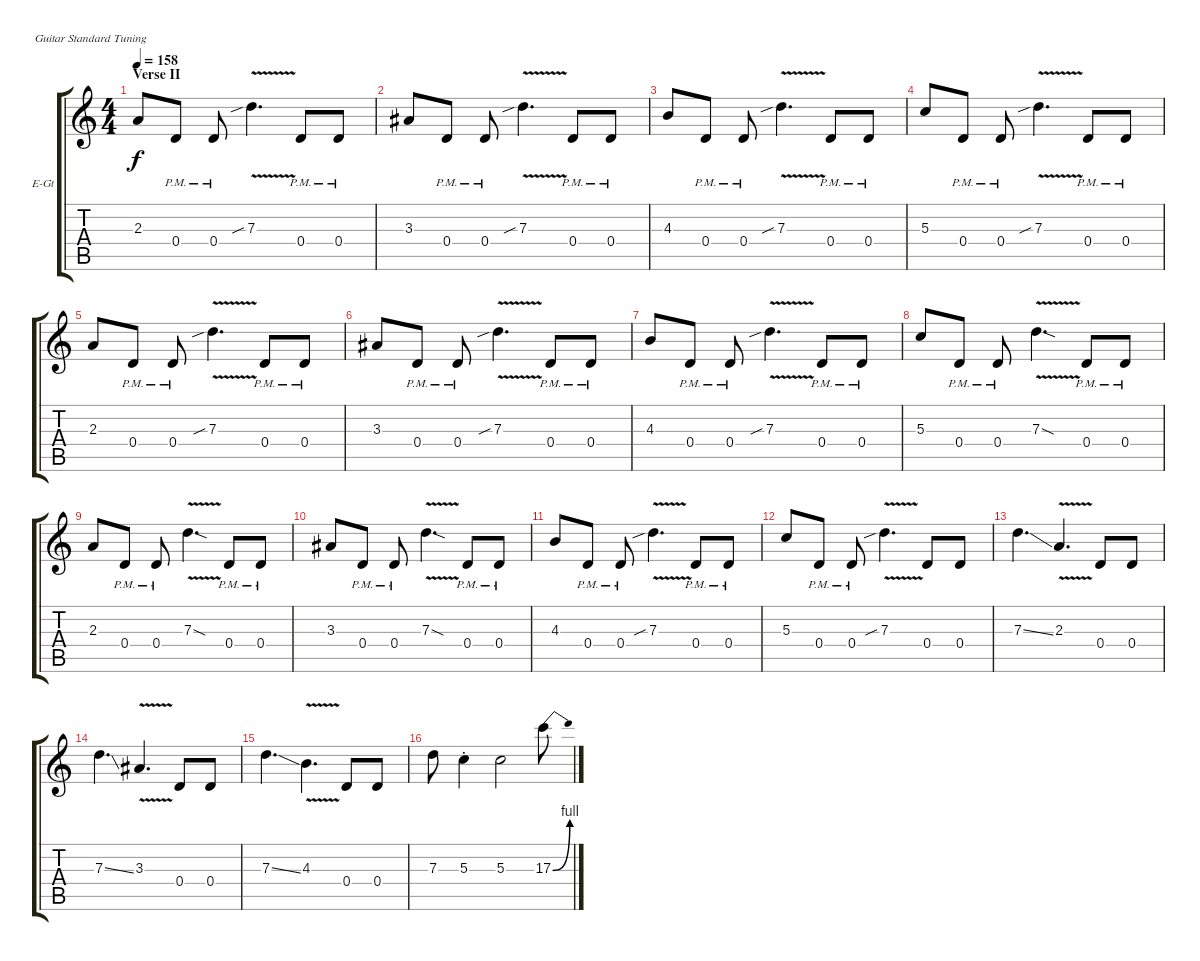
\bracketExtendMode groupsimilarinstruments
\firstSystemTrackNameOrientation horizontal
\otherSystemsTrackNameOrientation horizontal
\track ("Guitar -" "E-Gt") {instrument distortionguitar}
\staff {score tabs}
\tuning (E4 B3 G3 D3 A2 E2)
\ts (4 4)
\section ("" "Verse II")
\tempo 158
\clef g2
\ks c
2.3.8{dy f} 0.4{pm}.8 0.4{pm}.8 7.3{v sib}.4{d} 0.4{pm}.8 0.4{pm}.8 |
3.3.8 0.4{pm}.8 0.4{pm}.8 7.3{v sib}.4{d} 0.4{pm}.8 0.4{pm}.8 |
4.3.8 0.4{pm}.8 0.4{pm}.8 7.3{v sib}.4{d} 0.4{pm}.8 0.4{pm}.8 |
5.3.8 0.4{pm}.8 0.4{pm}.8 7.3{v sib}.4{d} 0.4{pm}.8 0.4{pm}.8 |
2.3.8 0.4{pm}.8 0.4{pm}.8 7.3{v sib}.4{d} 0.4{pm}.8 0.4{pm}.8 |
3.3.8 0.4{pm}.8 0.4{pm}.8 7.3{v sib}.4{d} 0.4{pm}.8 0.4{pm}.8 |
4.3.8 0.4{pm}.8 0.4{pm}.8 7.3{v sib}.4{d} 0.4{pm}.8 0.4{pm}.8 |
5.3.8 0.4{pm}.8 0.4{pm}.8 7.3{v sod}.4{d} 0.4{pm}.8 0.4{pm}.8 |
2.3.8 0.4{pm}.8 0.4{pm}.8 7.3{v sod}.4{d} 0.4{pm}.8 0.4{pm}.8 |
3.3.8 0.4{pm}.8 0.4{pm}.8 7.3{v sod}.4{d} 0.4{pm}.8 0.4{pm}.8 |
4.3.8 0.4{pm}.8 0.4{pm}.8 7.3{v sib}.4{d} 0.4{pm}.8 0.4{pm}.8 |
5.3.8 0.4{pm}.8 0.4{pm}.8 7.3{v sib}.4{d} 0.4.8 0.4.8 |
7.3{ss}.4{d} 2.3{v}.4{d} 0.4.8 0.4.8 |
7.3{ss}.4{d} 3.3{v}.4{d} 0.4.8 0.4.8 |
7.3{ss}.4{d} 4.3{v}.4{d} 0.4.8 0.4.8 |
7.3.8 5.3{st}.4 5.3.2 17.3{be (bend 0 0 60 4)}.8
